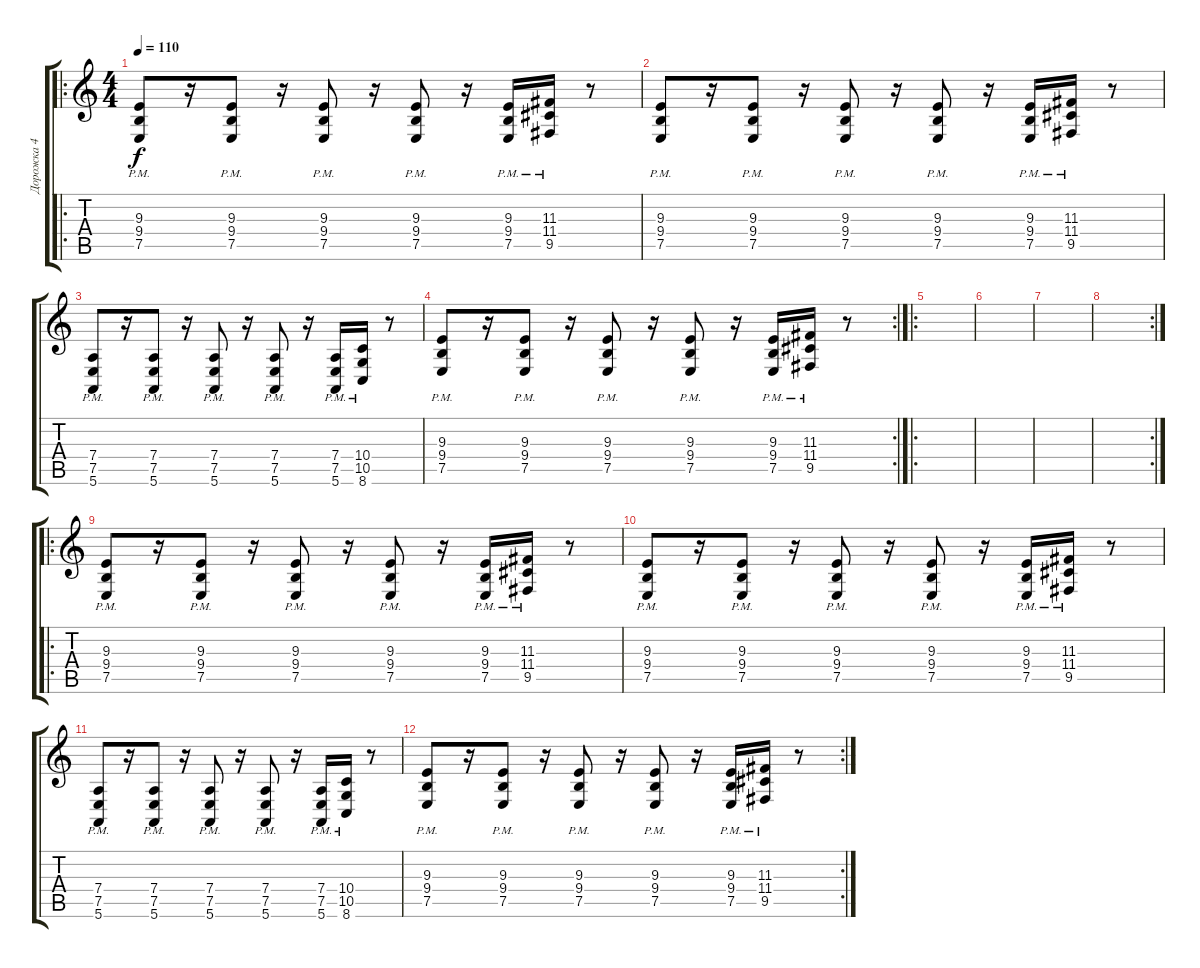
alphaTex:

\track ("Дорожка 4" "Дорожка 4") {instrument lead2sawtooth}
\staff {score tabs}
\tuning (E4 B3 G3 D3 A2 E2) {hide}
\ro
\ts (4 4)
\tempo 110
\clef g2
\ks c
(9.3{pm} 9.4 7.5).8{dy f volume 0 instrument fx4atmosphere} r.16 (9.3{pm} 9.4 7.5).8 r.16 (9.3{pm} 9.4 7.5).8 r.16 (9.3{pm} 9.4 7.5).8 r.16 (9.3{pm} 9.4 7.5).16 (11.3{pm} 11.4 9.5).16 r.8 |
(9.3{pm} 9.4 7.5).8 r.16 (9.3{pm} 9.4 7.5).8 r.16 (9.3{pm} 9.4 7.5).8 r.16 (9.3{pm} 9.4 7.5).8 r.16 (9.3{pm} 9.4 7.5).16 (11.3{pm} 11.4 9.5).16 r.8 |
(7.4 7.5 5.6{pm}).8 r.16 (7.4 7.5 5.6{pm}).8 r.16 (7.4 7.5 5.6{pm}).8 r.16 (7.4 7.5 5.6{pm}).8 r.16 (7.4 7.5 5.6{pm}).16 (10.4 10.5 8.6{pm}).16 r.8 |
\rc 2
(9.3{pm} 9.4 7.5).8 r.16 (9.3{pm} 9.4 7.5).8 r.16 (9.3{pm} 9.4 7.5).8 r.16 (9.3{pm} 9.4 7.5).8 r.16 (9.3{pm} 9.4 7.5).16 (11.3{pm} 11.4 9.5).16 r.8 |
\ro
|
|
|
\rc 2
|
\ro
(9.3{pm} 9.4 7.5).8{volume 0 instrument fx4atmosphere} r.16 (9.3{pm} 9.4 7.5).8 r.16 (9.3{pm} 9.4 7.5).8 r.16 (9.3{pm} 9.4 7.5).8 r.16 (9.3{pm} 9.4 7.5).16 (11.3{pm} 11.4 9.5).16 r.8 |
(9.3{pm} 9.4 7.5).8 r.16 (9.3{pm} 9.4 7.5).8 r.16 (9.3{pm} 9.4 7.5).8 r.16 (9.3{pm} 9.4 7.5).8 r.16 (9.3{pm} 9.4 7.5).16 (11.3{pm} 11.4 9.5).16 r.8 |
(7.4 7.5 5.6{pm}).8 r.16 (7.4 7.5 5.6{pm}).8 r.16 (7.4 7.5 5.6{pm}).8 r.16 (7.4 7.5 5.6{pm}).8 r.16 (7.4 7.5 5.6{pm}).16 (10.4 10.5 8.6{pm}).16 r.8 |
\rc 2
(9.3{pm} 9.4 7.5).8 r.16 (9.3{pm} 9.4 7.5).8 r.16 (9.3{pm} 9.4 7.5).8 r.16 (9.3{pm} 9.4 7.5).8 r.16 (9.3{pm} 9.4 7.5).16 (11.3{pm} 11.4 9.5).16 r.8
